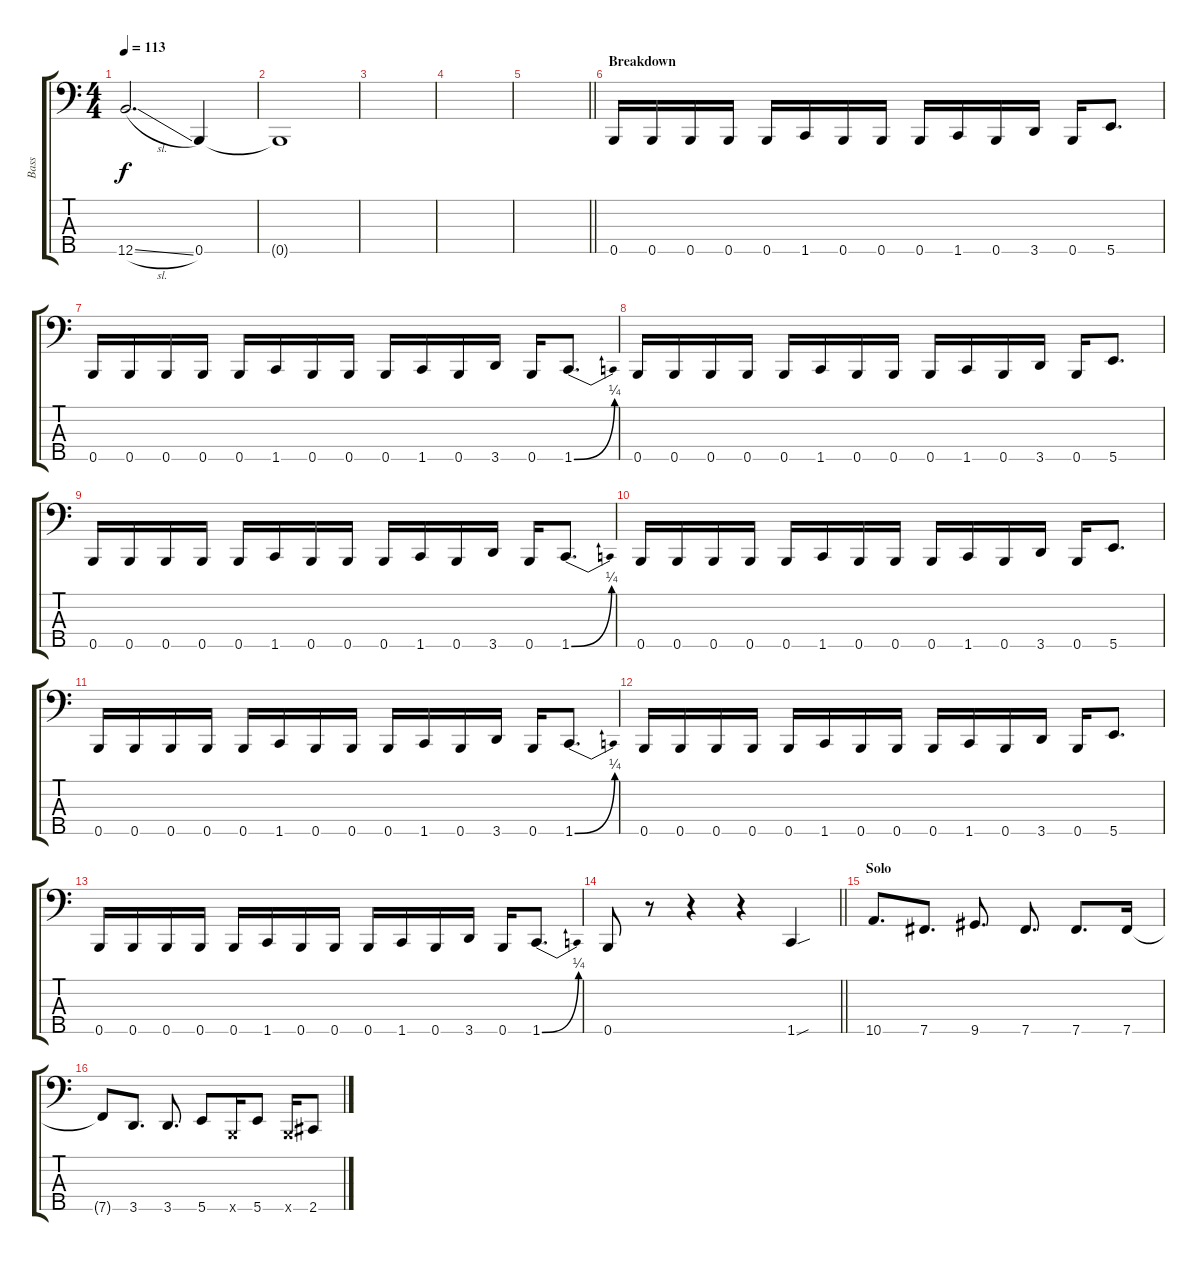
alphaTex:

\track ("Bass" "Bass") {instrument slapbass1}
\staff {score tabs}
\tuning (Ab2 E2 B1 Gb1 B0) {hide}
\ts (4 4)
\tempo 113
\clef f4
\ks c
12.5{sl}.2{d dy f} 0.5.4 |
0.5{t}.1 |
|
|
\barLineRight lightlight
|
\section ("" "Breakdown")
0.5.16 0.5.16 0.5.16 0.5.16 0.5.16 1.5.16 0.5.16 0.5.16 0.5.16 1.5.16 0.5.16 3.5.16 0.5.16 5.5.8{d} |
0.5.16 0.5.16 0.5.16 0.5.16 0.5.16 1.5.16 0.5.16 0.5.16 0.5.16 1.5.16 0.5.16 3.5.16 0.5.16 1.5{be (bend 0 0 60 1)}.8{d} |
0.5.16 0.5.16 0.5.16 0.5.16 0.5.16 1.5.16 0.5.16 0.5.16 0.5.16 1.5.16 0.5.16 3.5.16 0.5.16 5.5.8{d} |
0.5.16 0.5.16 0.5.16 0.5.16 0.5.16 1.5.16 0.5.16 0.5.16 0.5.16 1.5.16 0.5.16 3.5.16 0.5.16 1.5{be (bend 0 0 60 1)}.8{d} |
0.5.16 0.5.16 0.5.16 0.5.16 0.5.16 1.5.16 0.5.16 0.5.16 0.5.16 1.5.16 0.5.16 3.5.16 0.5.16 5.5.8{d} |
0.5.16 0.5.16 0.5.16 0.5.16 0.5.16 1.5.16 0.5.16 0.5.16 0.5.16 1.5.16 0.5.16 3.5.16 0.5.16 1.5{be (bend 0 0 60 1)}.8{d} |
0.5.16 0.5.16 0.5.16 0.5.16 0.5.16 1.5.16 0.5.16 0.5.16 0.5.16 1.5.16 0.5.16 3.5.16 0.5.16 5.5.8{d} |
0.5.16 0.5.16 0.5.16 0.5.16 0.5.16 1.5.16 0.5.16 0.5.16 0.5.16 1.5.16 0.5.16 3.5.16 0.5.16 1.5{be (bend 0 0 60 1)}.8{d} |
\barLineRight lightlight
0.5.8 r.8 r.4 r.4 1.5{sou}.4 |
\section ("" "Solo")
10.5.8{d} 7.5.8{d} 9.5.8{d} 7.5.8{d} 7.5.8{d} 7.5.16 |
7.5{t}.8 3.5.8{d} 3.5.8{d} 5.5.8 0.5{x}.16 5.5.8 0.5{x}.16 2.5.8
